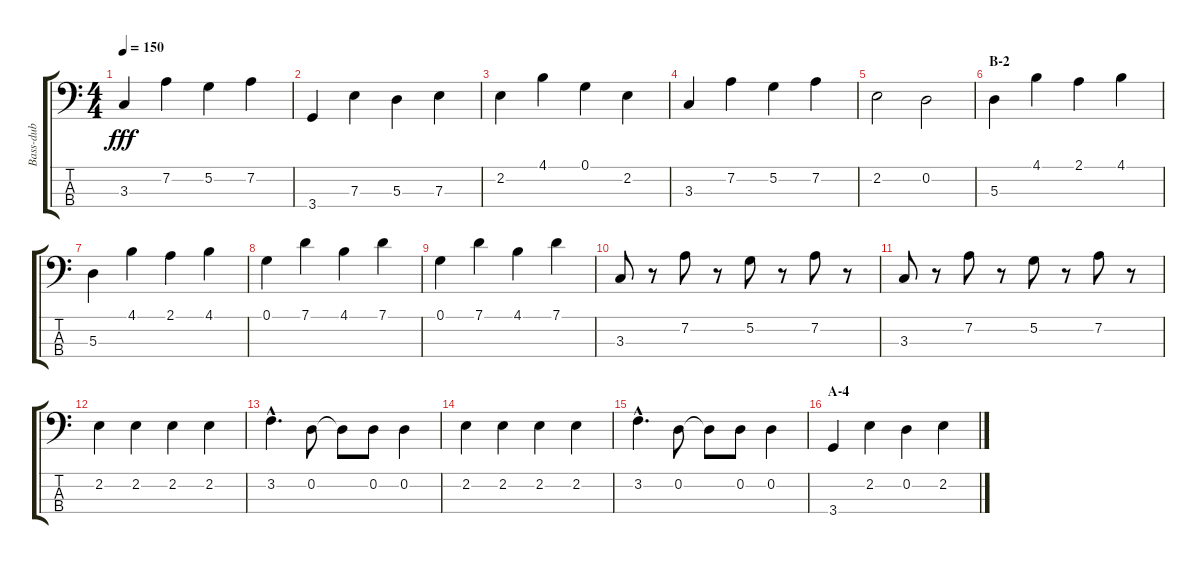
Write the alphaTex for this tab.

\track ("Bass-dub" "Bass-dub") {instrument acousticbass}
\staff {score tabs}
\tuning (G2 D2 A1 E1) {hide}
\ts (4 4)
\tempo 150
\clef f4
\ks c
3.3.4{dy fff} 7.2.4 5.2.4 7.2.4 |
3.4.4 7.3.4 5.3.4 7.3.4 |
2.2.4 4.1.4 0.1.4 2.2.4 |
3.3.4 7.2.4 5.2.4 7.2.4 |
2.2.2 0.2.2 |
\section ("" "B-2")
5.3.4 4.1.4 2.1.4 4.1.4 |
5.3.4 4.1.4 2.1.4 4.1.4 |
0.1.4 7.1.4 4.1.4 7.1.4 |
0.1.4 7.1.4 4.1.4 7.1.4 |
3.3.8 r.8 7.2.8 r.8 5.2.8 r.8 7.2.8 r.8 |
3.3.8 r.8 7.2.8 r.8 5.2.8 r.8 7.2.8 r.8 |
2.2.4 2.2.4 2.2.4 2.2.4 |
3.2{hac}.4{d} 0.2.8 0.2{t}.8 0.2.8 0.2.4 |
2.2.4 2.2.4 2.2.4 2.2.4 |
3.2{hac}.4{d} 0.2.8 0.2{t}.8 0.2.8 0.2.4 |
\section ("" "A-4")
3.4.4 2.2.4 0.2.4 2.2.4
